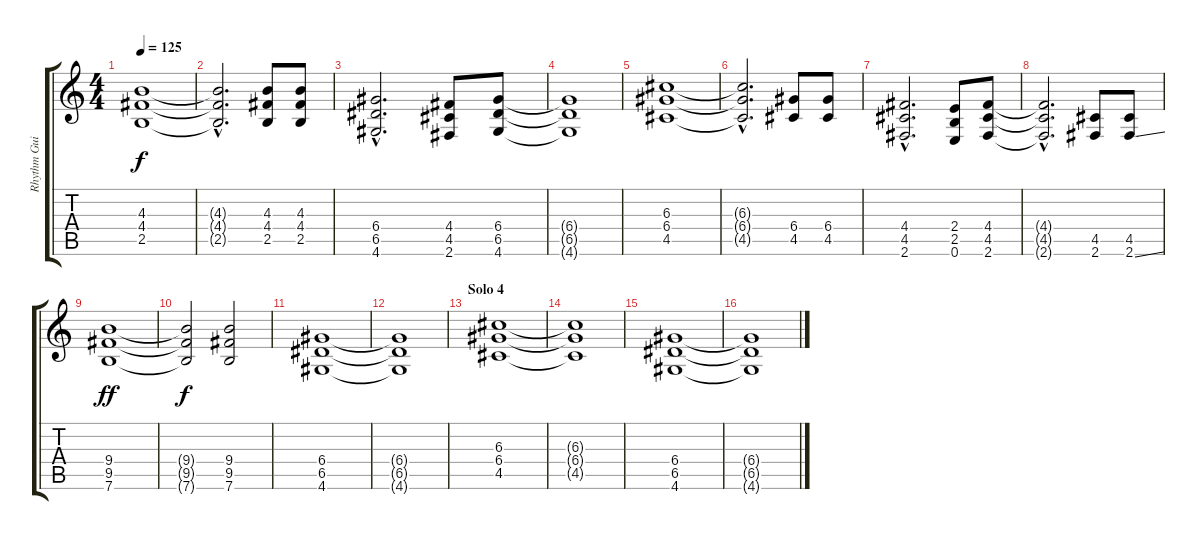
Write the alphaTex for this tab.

\track ("Rhythm Guitar Left" "Rhythm Gui") {instrument distortionguitar}
\staff {score tabs}
\tuning (E4 B3 G3 D3 A2 E2) {hide}
\ts (4 4)
\tempo 125
\clef g2
\ks c
(4.3 4.4 2.5).1{dy f} |
(4.3{hac t} 4.4{hac t} 2.5{hac t}).2{d} (4.3 4.4 2.5).8 (4.3 4.4 2.5).8 |
(6.4{hac} 6.5{hac} 4.6{hac}).2{d} (4.4 4.5 2.6).8 (6.4 6.5 4.6).8 |
(6.4{t} 6.5{t} 4.6{t}).1 |
(6.3 6.4 4.5).1 |
(6.3{hac t} 6.4{hac t} 4.5{hac t}).2{d} (6.4 4.5).8 (6.4 4.5).8 |
(4.4{hac} 4.5{hac} 2.6{hac}).2{d} (2.4 2.5 0.6).8 (4.4 4.5 2.6).8 |
(4.4{hac t} 4.5{hac t} 2.6{hac t}).2{d} (4.5 2.6).8 (4.5 2.6{ss}).8 |
(9.4 9.5 7.6).1{dy ff} |
(9.4{t} 9.5{t} 7.6{t}).2{dy f} (9.4 9.5 7.6).2 |
(6.4 6.5 4.6).1 |
(6.4{t} 6.5{t} 4.6{t}).1 |
\section ("" "Solo 4")
(6.3 6.4 4.5).1 |
(6.3{t} 6.4{t} 4.5{t}).1 |
(6.4 6.5 4.6).1 |
(6.4{t} 6.5{t} 4.6{t}).1
